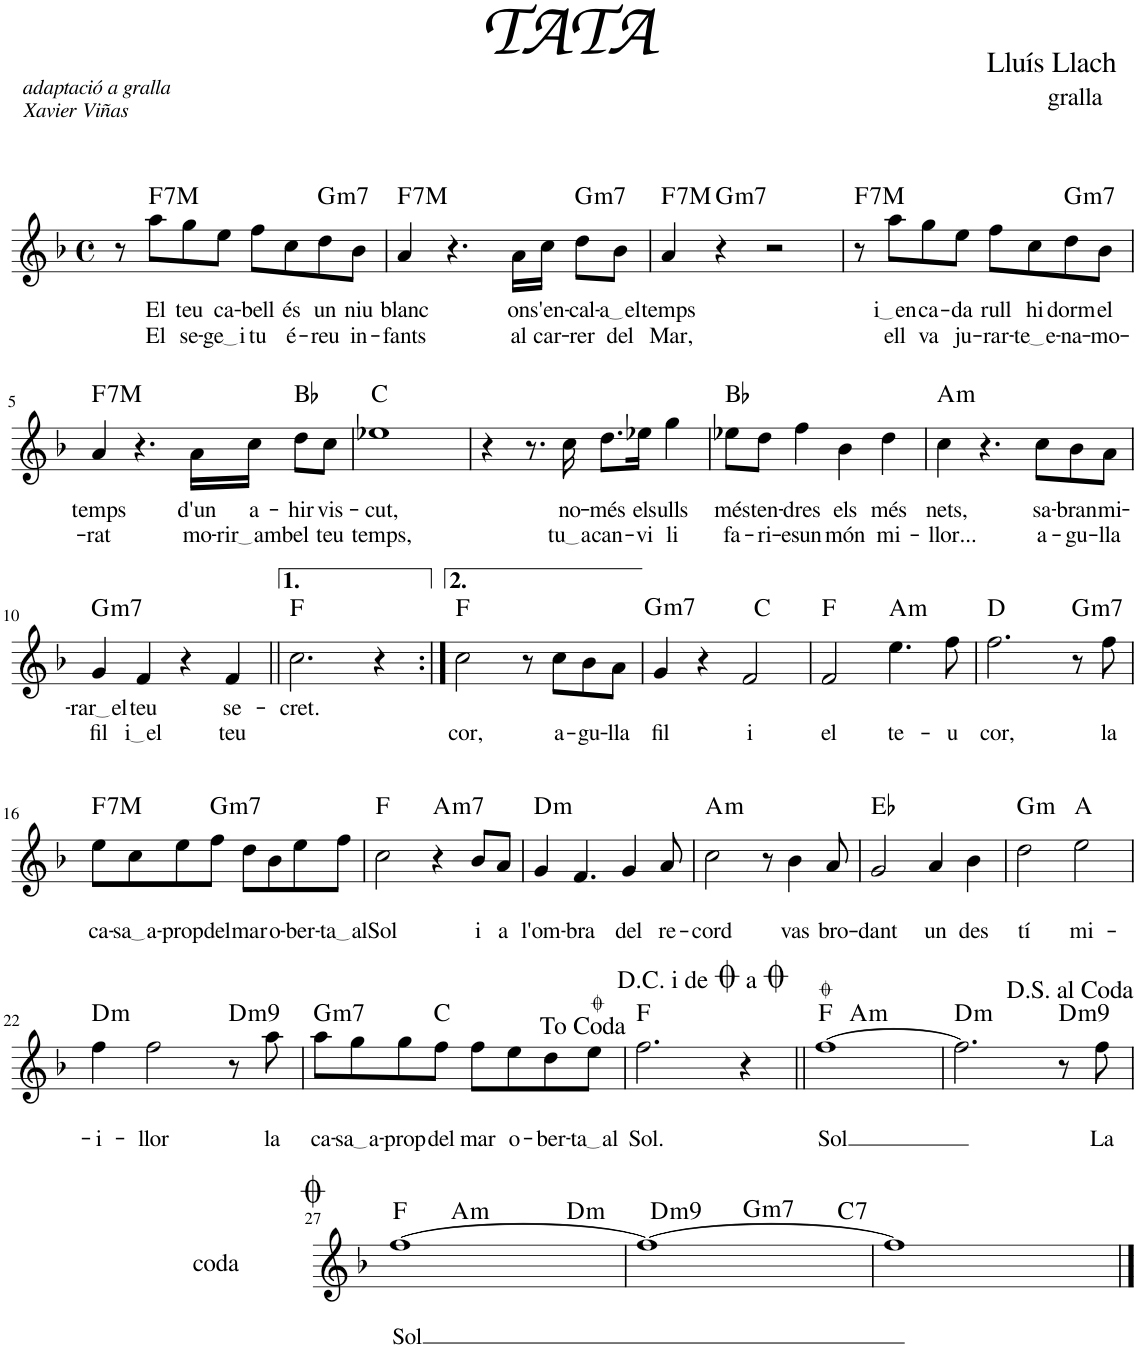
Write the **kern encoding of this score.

**kern	**text	**text	**harte
*part1	*part1	*part1	*part1
*staff1	*staff1	*staff1	*
*I"Oboè 1	*	*	*
*I'Ob. 1	*	*	*
*clefG2	*	*	*
*k[b-]	*	*	*
*M4/4	*	*	*
*met(c)	*	*	*
=1	=1	=1	=1
8r	.	.	.
!	!LO:LY:b	!LO:LY:b	!LO:H:kt=7
8aa\L	El	El	F:7
!	!LO:LY:b	!LO:LY:b	!
8gg\	teu	se-	.
!	!LO:LY:b	!LO:LY:b	!
8ee\J	ca-	ge i	.
!	!LO:LY:b	!LO:LY:b	!
8ff\L	-bell	tu	.
!	!LO:LY:b	!LO:LY:b	!
8cc\	és	é-	.
!	!LO:LY:b	!LO:LY:b	!LO:H:kt=m7
8dd\	un	-reu	G:min7
!	!LO:LY:b	!LO:LY:b	!
8b-\J	niu	in-	.
=2	=2	=2	=2
!	!LO:LY:b	!LO:LY:b	!LO:H:kt=7
4a/	blanc	-fants	F:7
4.r	.	.	.
!	!LO:LY:b	!LO:LY:b	!
16a\LL	on	al	.
!	!LO:LY:b	!LO:LY:b	!
16cc\JJ	s'en-	car-	.
!	!LO:LY:b	!LO:LY:b	!LO:H:kt=m7
8dd\L	-cal-	-rer	G:min7
!	!LO:LY:b	!LO:LY:b	!
8b-\J	a el	del	.
=3	=3	=3	=3
!	!LO:LY:b	!LO:LY:b	!LO:H:kt=7
4a/	temps	Mar,	F:7
!	!	!	!LO:H:kt=m7
4r	.	.	G:min7
2r	.	.	.
=4	=4	=4	=4
!	!	!	!LO:H:kt=7
8r	.	.	F:7
!	!LO:LY:b	!LO:LY:b	!
8aa\L	i en	ell	.
!	!LO:LY:b	!LO:LY:b	!
8gg\	ca-	va	.
!	!LO:LY:b	!LO:LY:b	!
8ee\J	-da	ju-	.
!	!LO:LY:b	!LO:LY:b	!
8ff\L	rull	-rar-	.
!	!LO:LY:b	!LO:LY:b	!
8cc\	hi	te e	.
!	!LO:LY:b	!LO:LY:b	!LO:H:kt=m7
8dd\	dorm	-na-	G:min7
!	!LO:LY:b	!LO:LY:b	!
8b-\J	el	-mo-	.
!!LO:LB:g=z
=5	=5	=5	=5
!	!LO:LY:b	!LO:LY:b	!LO:H:kt=7
4a/	temps	-rat	F:7
4.r	.	.	.
!	!LO:LY:b	!LO:LY:b	!
16a\LL	d'un	mo-	.
!	!LO:LY:b	!LO:LY:b	!
16cc\JJ	a-	rir amb	.
!	!LO:LY:b	!LO:LY:b	!
8dd\L	-hir	el	Bb:maj
!	!LO:LY:b	!LO:LY:b	!
8cc\J	vis-	teu	.
=6	=6	=6	=6
!	!LO:LY:b	!LO:LY:b	!
1ee-X	-cut,	temps,	C:maj
=7	=7	=7	=7
4r	.	.	.
8.r	.	.	.
!	!LO:LY:b	!LO:LY:b	!
16cc\	no-	tu a	.
!	!LO:LY:b	!LO:LY:b	!
8.dd\L	-més	can-	.
!	!LO:LY:b	!LO:LY:b	!
16ee-X\Jk	els	-vi	.
!	!LO:LY:b	!LO:LY:b	!
4gg\	ulls	li	.
=8	=8	=8	=8
!	!LO:LY:b	!LO:LY:b	!
8ee-X\L	més	fa-	Bb:maj
!	!LO:LY:b	!LO:LY:b	!
8dd\J	ten-	-ri-	.
!	!LO:LY:b	!LO:LY:b	!
4ff\	-dres	-esun	.
!	!LO:LY:b	!LO:LY:b	!
4b-\	els	món	.
!	!LO:LY:b	!LO:LY:b	!
4dd\	més	mi-	.
=9	=9	=9	=9
!	!LO:LY:b	!LO:LY:b	!LO:H:kt=m
4cc\	nets,	-llor...	A:min
4.r	.	.	.
!	!LO:LY:b	!LO:LY:b	!
8cc\L	sa-	a-	.
!	!LO:LY:b	!LO:LY:b	!
8b-\	-bran	-gu-	.
!	!LO:LY:b	!LO:LY:b	!
8a\J	mi-	-lla	.
!!LO:LB:g=z
=10	=10	=10	=10
!	!LO:LY:b	!LO:LY:b	!LO:H:kt=m7
4g/	rar el	fil	G:min7
!	!LO:LY:b	!LO:LY:b	!
4f/	teu	i el	.
4r	.	.	.
!	!LO:LY:b	!LO:LY:b	!
4f/	se-	teu	.
=11||	=11||	=11||	=11||
!	!LO:LY:b	!	!
2.cc\	-cret.	.	F:maj
4r	.	.	.
=12:|!	=12:|!	=12:|!	=12:|!
!	!	!LO:LY:b	!
2cc\	.	cor,	F:maj
8r	.	.	.
!	!	!LO:LY:b	!
8cc\L	.	a-	.
!	!	!LO:LY:b	!
8b-\	.	-gu-	.
!	!	!LO:LY:b	!
8a\J	.	-lla	.
=13	=13	=13	=13
!	!	!LO:LY:b	!LO:H:kt=m7
4g/	.	fil	G:min7
4r	.	.	.
!	!	!LO:LY:b	!
2f/	.	i	C:maj
=14	=14	=14	=14
!	!	!LO:LY:b	!
2f/	.	el	F:maj
!	!	!LO:LY:b	!LO:H:kt=m
4.ee\	.	te-	A:min
!	!	!LO:LY:b	!
8ff\	.	-u	.
=15	=15	=15	=15
!	!	!LO:LY:b	!
2.ff\	.	cor,	D:maj
!	!	!	!LO:H:kt=m7
8r	.	.	G:min7
!	!	!LO:LY:b	!
8ff\	.	la	.
!!LO:LB:g=z
=16	=16	=16	=16
!	!	!LO:LY:b	!LO:H:kt=7
8ee\L	.	ca-	F:7
!	!	!LO:LY:b	!
8cc\	.	sa a	.
!	!	!LO:LY:b	!
8ee\	.	-prop	.
!	!	!LO:LY:b	!LO:H:kt=m7
8ff\J	.	del	G:min7
!	!	!LO:LY:b	!
8dd\L	.	mar	.
!	!	!LO:LY:b	!
8b-\	.	o-	.
!	!	!LO:LY:b	!
8ee\	.	-ber-	.
!	!	!LO:LY:b	!
8ff\J	.	ta al	.
=17	=17	=17	=17
!	!	!LO:LY:b	!
2cc\	.	Sol	F:maj
!	!	!	!LO:H:kt=m7
4r	.	.	A:min7
!	!	!LO:LY:b	!
8b-/L	.	i	.
!	!	!LO:LY:b	!
8a/J	.	a	.
=18	=18	=18	=18
!	!	!LO:LY:b	!LO:H:kt=m
4g/	.	l'om-	D:min
!	!	!LO:LY:b	!
4.f/	.	-bra	.
!	!	!LO:LY:b	!
4g/	.	del	.
!	!	!LO:LY:b	!
8a/	.	re-	.
=19	=19	=19	=19
!	!	!LO:LY:b	!LO:H:kt=m
2cc\	.	-cord	A:min
8r	.	.	.
!	!	!LO:LY:b	!
4b-\	.	vas	.
!	!	!LO:LY:b	!
8a/	.	bro-	.
=20	=20	=20	=20
!	!	!LO:LY:b	!
2g/	.	-dant	Eb:maj
!	!	!LO:LY:b	!
4a/	.	un	.
!	!	!LO:LY:b	!
4b-\	.	des	.
=21	=21	=21	=21
!	!	!LO:LY:b	!LO:H:kt=m
2dd\	.	tí	G:min
!	!	!LO:LY:b	!
2ee\	.	mi-	A:maj
!!LO:LB:g=z
=22	=22	=22	=22
!	!	!LO:LY:b	!LO:H:kt=m
4ff\	.	-i-	D:min
!	!	!LO:LY:b	!
2ff\	.	-llor	.
!	!	!	!LO:H:kt=m9
8r	.	.	D:min9
!	!	!LO:LY:b	!
8aa\	.	la	.
=23	=23	=23	=23
!	!	!LO:LY:b	!LO:H:kt=m7
8aa\L	.	ca-	G:min7
!	!	!LO:LY:b	!
8gg\	.	sa a	.
!	!	!LO:LY:b	!
8gg\	.	-prop	.
!	!	!LO:LY:b	!
8ff\J	.	del	C:maj
!	!	!LO:LY:b	!
8ff\L	.	mar	.
!	!	!LO:LY:b	!
8ee\	.	o-	.
!	!	!LO:LY:b	!
8dd\	.	-ber-	.
!	!	!LO:LY:b	!
8ee\J	.	ta al	.
=24	=24	=24	=24
!	!	!LO:LY:b	!
2.ff\	.	Sol.	F:maj
4r	.	.	.
!LO:TX:a:t=D.C. i de <font face="ScoreText"/><font face="FreeSerif"/> a <font face="ScoreText"/>	!	!	!
=25||	=25||	=25||	=25||
!	!	!LO:LY:b	!
*^	*	*	*
[1ff	4ryy	.	Sol	F:maj
!	!	!	!	!LO:H:kt=m
.	2.ryy	.	.	A:min
=26	=26	=26	=26	=26
!	!	!	!	!LO:H:kt=m
*v	*v	*	*	*
2.ff\]	.	.	D:min
!	!	!	!LO:H:kt=m9
8r	.	.	D:min9
!	!	!LO:LY:b	!
8ff\	.	La	.
!!LO:LB:g=z
=27	=27	=27	=27
!	!	!LO:LY:b	!
*^	*	*	*
*	*^	*	*	*
[1ff	4ryy	2.ryy	.	Sol	F:maj
!	!	!	!	!	!LO:H:kt=m
.	2.ryy	.	.	.	A:min
!	!	!	!	!	!LO:H:kt=m
.	.	4ryy	.	.	D:min
=28	=28	=28	=28	=28	=28
!	!	!	!	!	!LO:H:kt=m9
1ff_	4ryy	2ryy	.	.	D:min9
!	!	!	!	!	!LO:H:kt=m7
.	2.ryy	.	.	.	G:min7
!	!	!	!	!	!LO:H:kt=7
.	.	2ryy	.	.	C:7
*v	*v	*v	*	*	*
=29	=29	=29	=29
1ff]	.	.	.
==	==	==	==
*-	*-	*-	*-
